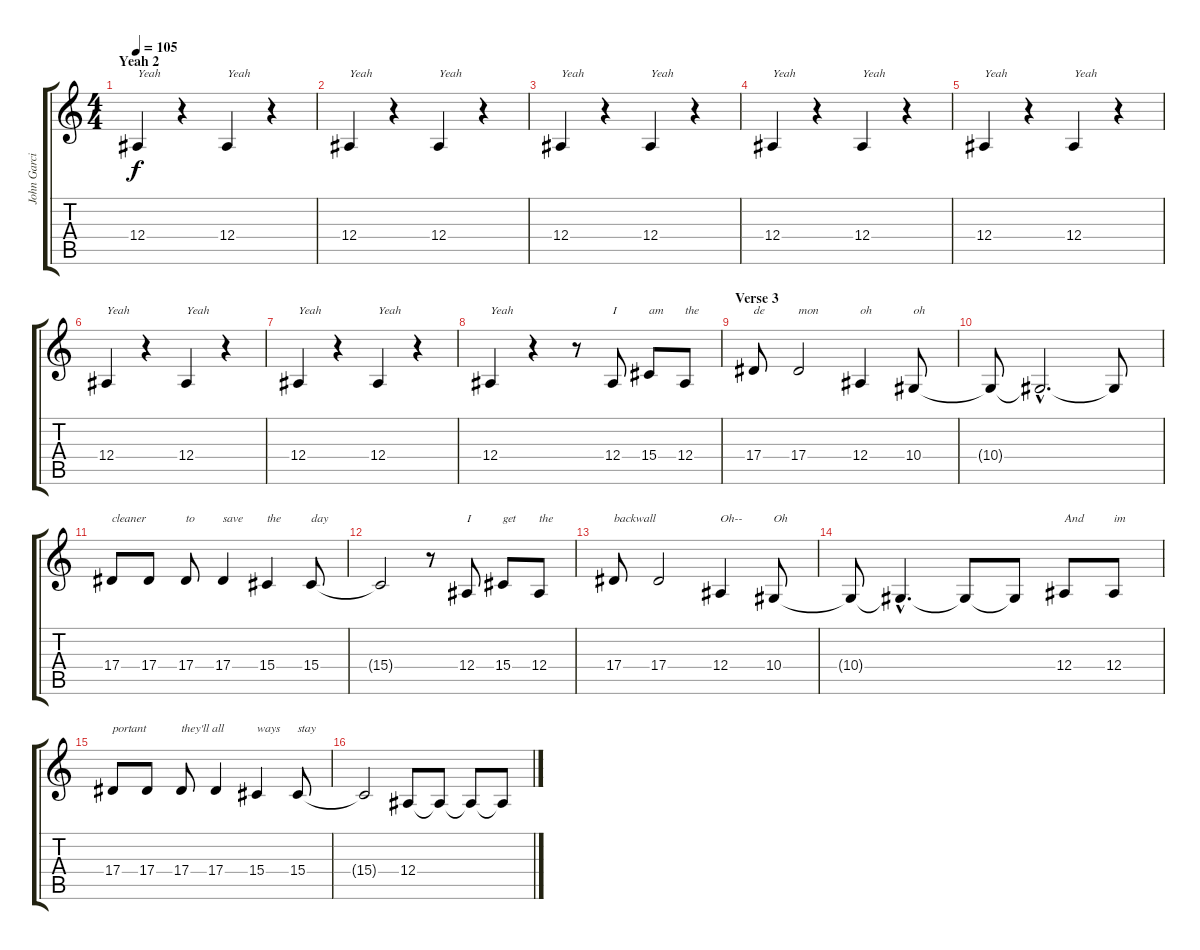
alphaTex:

\track ("John Garcia -  Vocals" "John Garci") {instrument flute}
\staff {score tabs}
\tuning (C4 G3 Eb3 Bb2 F2 C2) {hide}
\ts (4 4)
\section ("" "Yeah 2")
\tempo 105
\clef g2
\ks c
12.4.4{txt "Yeah" dy f balance 0} r.4 12.4.4{txt "Yeah"} r.4 |
12.4.4{txt "Yeah" balance 0} r.4 12.4.4{txt "Yeah"} r.4 |
12.4.4{txt "Yeah" balance 0} r.4 12.4.4{txt "Yeah"} r.4 |
12.4.4{txt "Yeah" balance 0} r.4 12.4.4{txt "Yeah"} r.4 |
12.4.4{txt "Yeah" balance 0} r.4 12.4.4{txt "Yeah"} r.4 |
12.4.4{txt "Yeah" balance 0} r.4 12.4.4{txt "Yeah"} r.4 |
12.4.4{txt "Yeah" balance 0} r.4 12.4.4{txt "Yeah"} r.4 |
12.4.4{txt "Yeah" balance 0} r.4 r.8 12.4.8{txt "I" balance 8} 15.4.8{txt "am"} 12.4.8{txt "the"} |
\section ("" "Verse 3")
17.4.8{txt "de"} 17.4.2{txt "mon"} 12.4.4{txt "oh"} 10.4.8{txt "oh"} |
10.4{t}.8 10.4{hac t}.2{d} 10.4{t}.8 |
17.4.8{txt "cleaner"} 17.4.8 17.4.8{txt "to"} 17.4.4{txt "save"} 15.4.4{txt "the"} 15.4.8{txt "day"} |
15.4{t}.2 r.8 12.4.8{txt "I"} 15.4.8{txt "get"} 12.4.8{txt "the"} |
17.4.8{txt "backwall"} 17.4.2 12.4.4{txt "Oh--"} 10.4.8{txt "Oh"} |
10.4{t}.8 10.4{hac t}.4{d} 10.4{t}.8 10.4{t}.8 12.4.8{txt "And"} 12.4.8{txt "im"} |
17.4.8{txt "portant"} 17.4.8 17.4.8{txt "they'll all"} 17.4.4 15.4.4{txt "ways"} 15.4.8{txt "stay"} |
15.4{t}.2 12.4.8 12.4{t}.8 12.4{t}.8 12.4{t}.8
